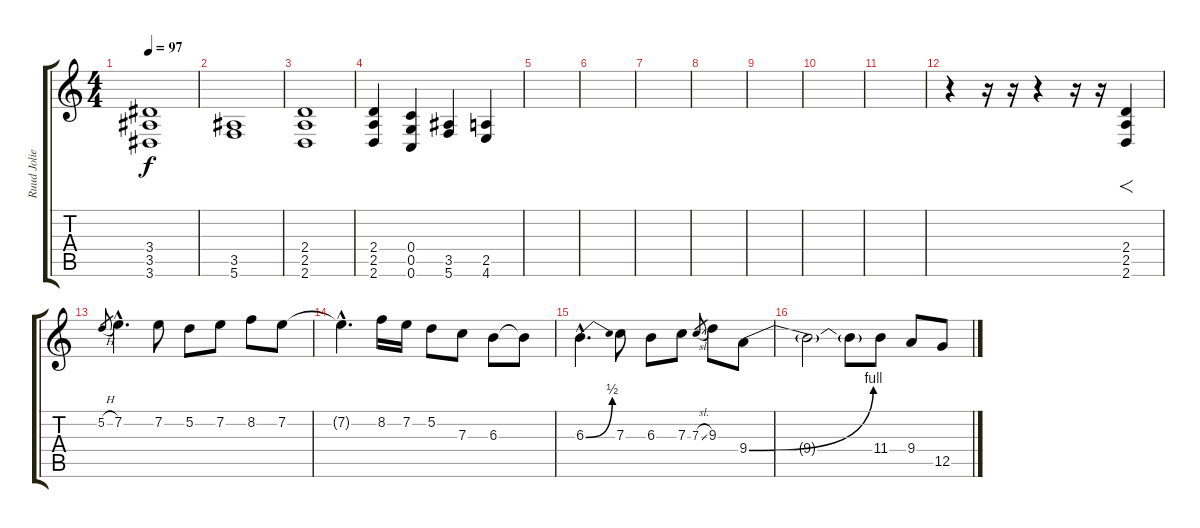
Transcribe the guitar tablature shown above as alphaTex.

\track ("Ruud Jolie (Guitar)" "Ruud Jolie") {instrument overdrivenguitar}
\staff {score tabs}
\tuning (D4 A3 F3 C3 G2 C2) {hide}
\ts (4 4)
\tempo 97
\clef g2
\ks c
(3.4 3.5 3.6).1{dy f} |
(3.5 5.6).1 |
(2.4 2.5 2.6).1 |
(2.4 2.5 2.6).4 (0.4 0.5 0.6).4 (3.5 5.6).4 (2.5 4.6).4 |
|
|
|
|
|
|
|
r.4 r.16 r.16 r.4 r.16 r.16 (2.4 2.5 2.6).4{f} |
5.2{h}.8{gr} 7.2{hac}.4{d volume 16 balance 0} 7.2.8 5.2.8 7.2.8 8.2.8 7.2.8 |
7.2{hac t}.4{d} 8.2.16 7.2.16 5.2.8 7.3.8 6.3.8 6.3{t}.8 |
6.3{be (bend 0 0 60 2) hac}.4{d} 7.3.8 6.3.8 7.3.8 7.3{sl}.8{gr} 9.3.8 9.4{be (bend 0 0 60 4)}.8 |
9.4{t}.2 9.4{t}.8 11.4.8 9.4.8 12.5.8
